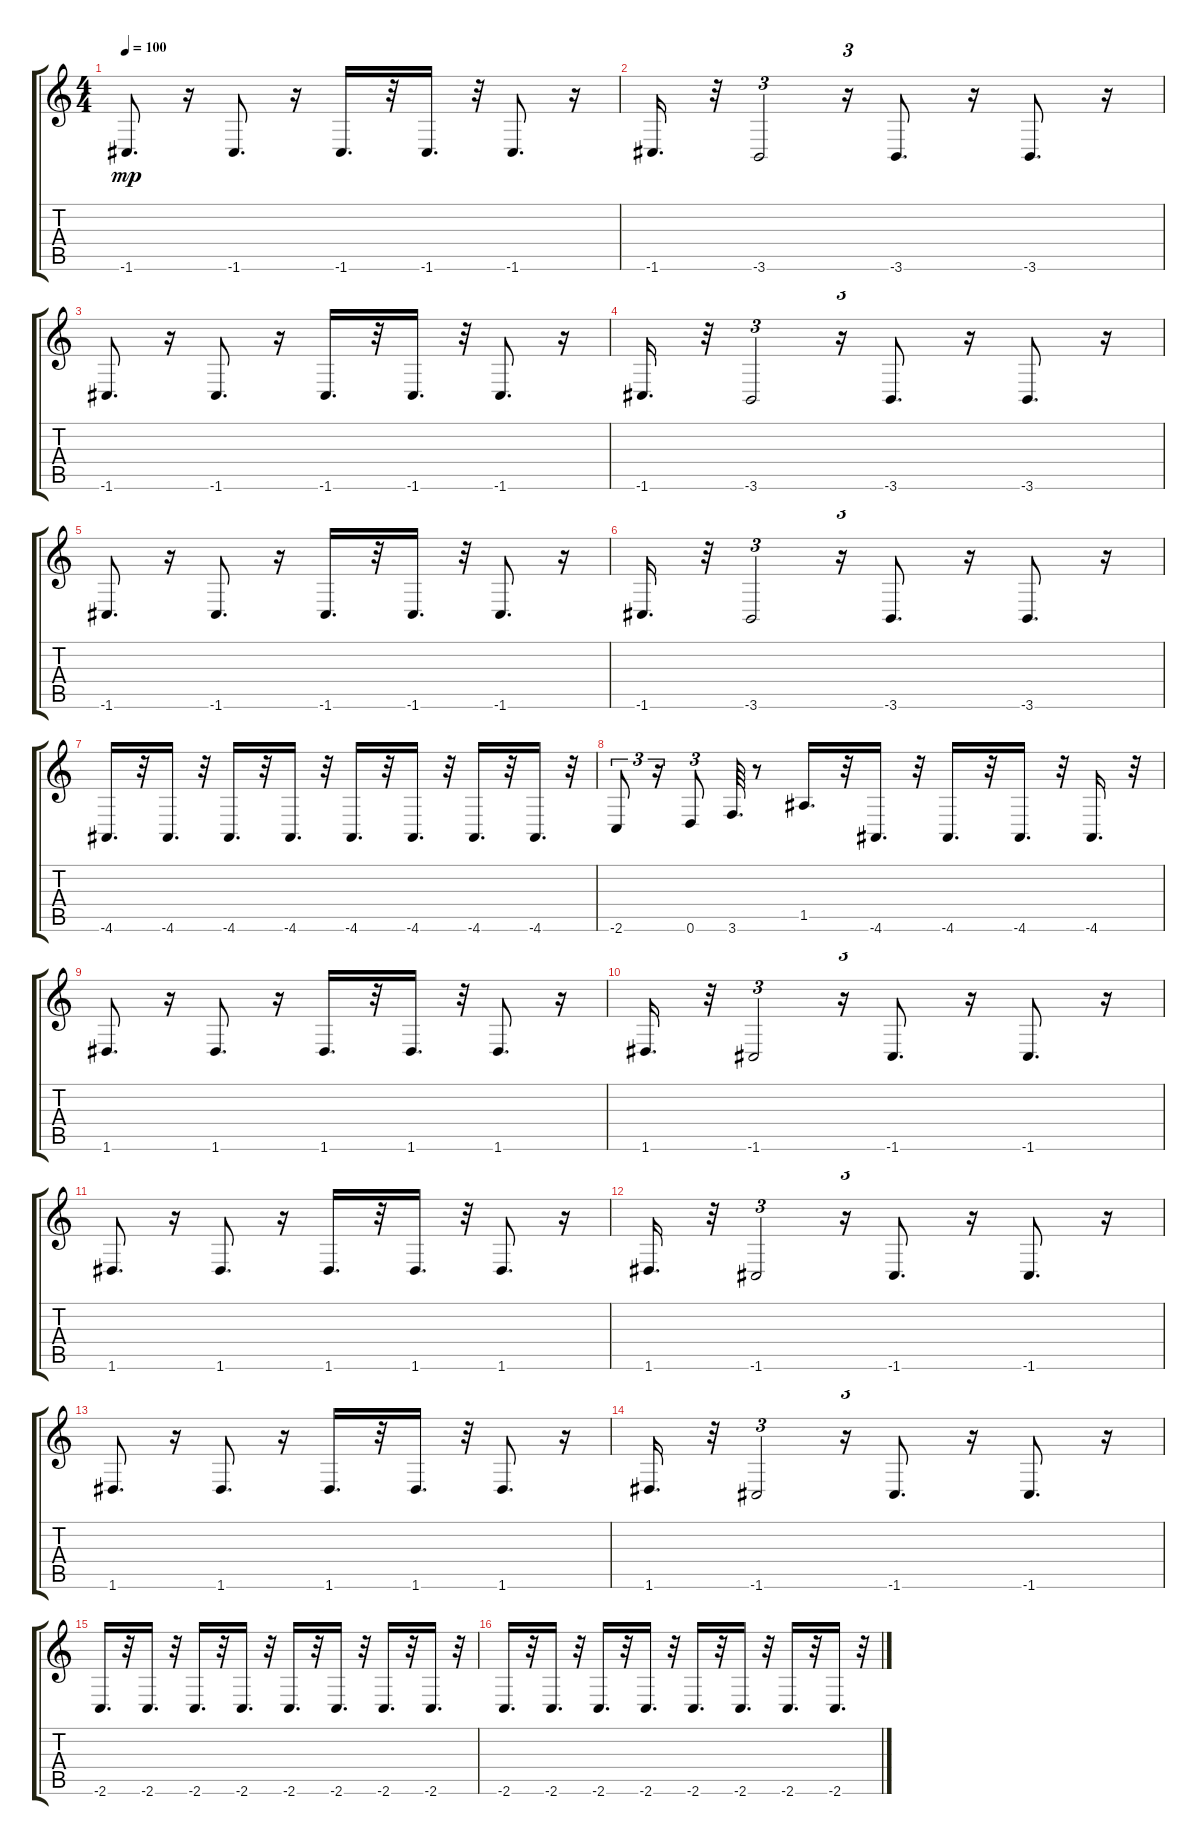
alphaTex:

\track "" {instrument electricbassfinger}
\staff {score tabs}
\tuning (E4 B3 G3 D3 A2 D2) {hide}
\ts (4 4)
\tempo 100
\clef g2
\ks c
-1.6.8{d dy mp} r.16 -1.6.8{d} r.16 -1.6.16{d} r.32 -1.6.16{d} r.32 -1.6.8{d} r.16 |
-1.6.16{d} r.32 -3.6.2{tu (3 2)} r.16{tu (3 2)} -3.6.8{d} r.16 -3.6.8{d} r.16 |
-1.6.8{d} r.16 -1.6.8{d} r.16 -1.6.16{d} r.32 -1.6.16{d} r.32 -1.6.8{d} r.16 |
-1.6.16{d} r.32 -3.6.2{tu (3 2)} r.16{tu (3 2)} -3.6.8{d} r.16 -3.6.8{d} r.16 |
-1.6.8{d} r.16 -1.6.8{d} r.16 -1.6.16{d} r.32 -1.6.16{d} r.32 -1.6.8{d} r.16 |
-1.6.16{d} r.32 -3.6.2{tu (3 2)} r.16{tu (3 2)} -3.6.8{d} r.16 -3.6.8{d} r.16 |
-4.6.16{d} r.32 -4.6.16{d} r.32 -4.6.16{d} r.32 -4.6.16{d} r.32 -4.6.16{d} r.32 -4.6.16{d} r.32 -4.6.16{d} r.32 -4.6.16{d} r.32 |
-2.6.8{tu (3 2)} r.16{tu (3 2)} 0.6.8{tu (3 2)} 3.6.64{d} r.8 1.5.16{d} r.32 -4.6.16{d} r.32 -4.6.16{d} r.32 -4.6.16{d} r.32 -4.6.16{d} r.32 |
1.6.8{d} r.16 1.6.8{d} r.16 1.6.16{d} r.32 1.6.16{d} r.32 1.6.8{d} r.16 |
1.6.16{d} r.32 -1.6.2{tu (3 2)} r.16{tu (3 2)} -1.6.8{d} r.16 -1.6.8{d} r.16 |
1.6.8{d} r.16 1.6.8{d} r.16 1.6.16{d} r.32 1.6.16{d} r.32 1.6.8{d} r.16 |
1.6.16{d} r.32 -1.6.2{tu (3 2)} r.16{tu (3 2)} -1.6.8{d} r.16 -1.6.8{d} r.16 |
1.6.8{d} r.16 1.6.8{d} r.16 1.6.16{d} r.32 1.6.16{d} r.32 1.6.8{d} r.16 |
1.6.16{d} r.32 -1.6.2{tu (3 2)} r.16{tu (3 2)} -1.6.8{d} r.16 -1.6.8{d} r.16 |
-2.6.16{d} r.32 -2.6.16{d} r.32 -2.6.16{d} r.32 -2.6.16{d} r.32 -2.6.16{d} r.32 -2.6.16{d} r.32 -2.6.16{d} r.32 -2.6.16{d} r.32 |
-2.6.16{d} r.32 -2.6.16{d} r.32 -2.6.16{d} r.32 -2.6.16{d} r.32 -2.6.16{d} r.32 -2.6.16{d} r.32 -2.6.16{d} r.32 -2.6.16{d} r.32
